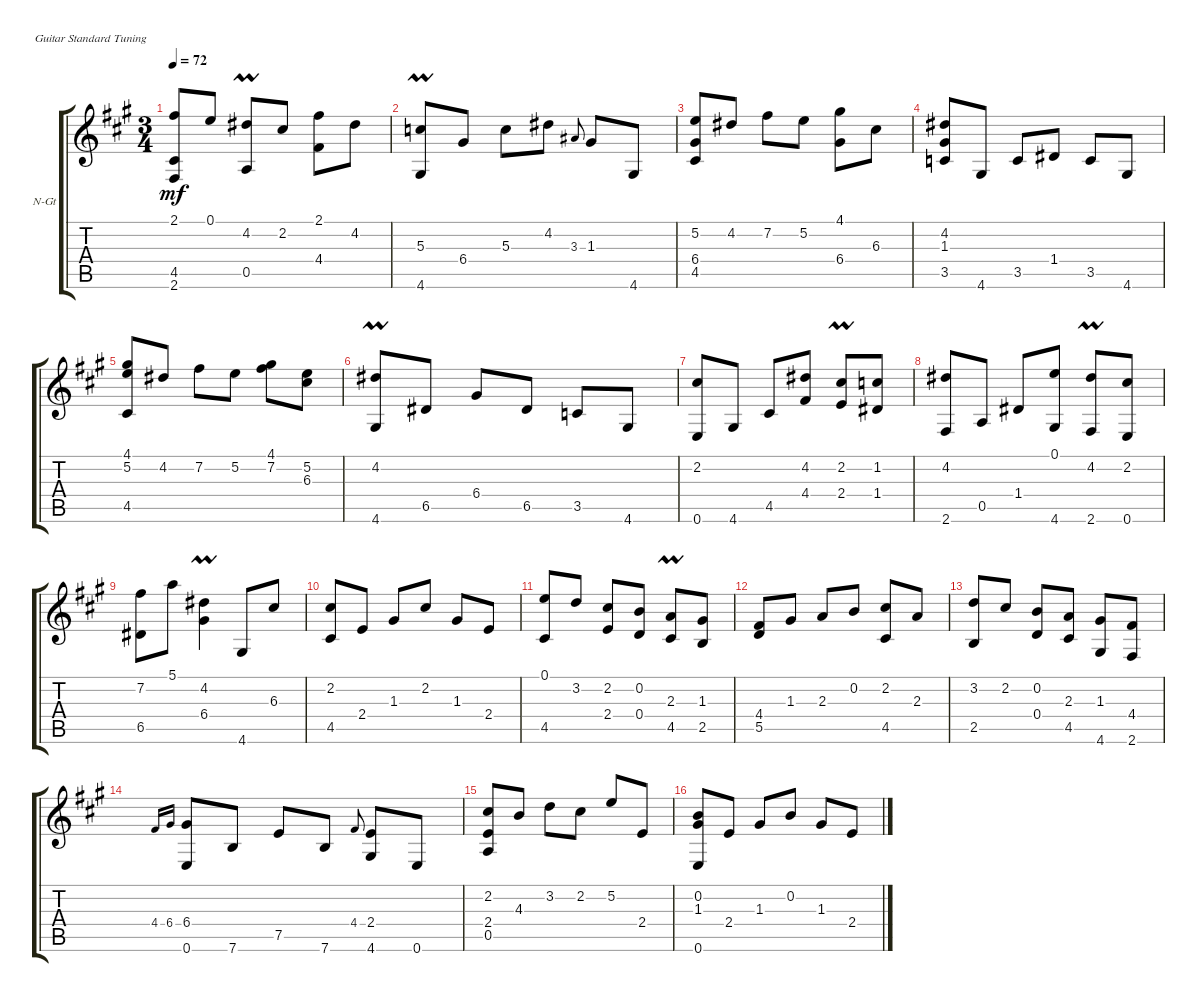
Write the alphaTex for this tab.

\defaultSystemsLayout 4
\bracketExtendMode groupsimilarinstruments
\firstSystemTrackNameOrientation horizontal
\otherSystemsTrackNameOrientation horizontal
\track ("Nylon Guitar" "N-Gt") {instrument acousticguitarnylon}
\staff {score tabs}
\tuning (E4 B3 G3 D3 A2 E2)
\ts (3 4)
\tempo 72
\clef g2
\ks a
(2.1 2.6 4.5).8{dy mf} 0.1.8 (4.2{umordent} 0.5).8 2.2.8 (2.1 4.4).8 4.2.8 |
(4.6 5.3{umordent}).8 6.4.8 5.3.8 4.2.8 3.3.8{gr onbeat} 1.3.8 4.6.8 |
(6.4 4.5 5.2).8 4.2.8 7.2.8 5.2.8 (4.1 6.4).8 6.3.8 |
(4.2 3.5 1.3).8 4.6.8 3.5.8 1.4.8 3.5.8 4.6.8 |
(4.1 5.2 4.5).8 4.2.8 7.2.8 5.2.8 (4.1 7.2).8 (5.2 6.3).8 |
(4.2{umordent} 4.6).8 6.5.8 6.4.8 6.5.8 3.5.8 4.6.8 |
(2.2 0.6).8 4.6.8 4.5.8 (4.2 4.4).8 (2.2{umordent} 2.4).8 (1.2 1.4).8 |
(4.2 2.6).8 0.5.8 1.4.8 (0.1 4.6).8 (4.2{umordent} 2.6).8 (2.2 0.6).8 |
(7.2 6.5).8 5.1.8 (4.2{umordent} 6.4).4 4.6.8 6.3.8 |
(2.2 4.5).8 2.4.8 1.3.8 2.2.8 1.3.8 2.4.8 |
(0.1 4.5).8 3.2.8 (2.2 2.4).8 (0.2 0.4).8 (2.3{umordent} 4.5).8 (1.3 2.5).8 |
(4.4 5.5).8 1.3.8 2.3.8 0.2.8 (2.2 4.5).8 2.3.8 |
(3.2 2.5).8 2.2.8 (0.2 0.4).8 (2.3 4.5).8 (1.3 4.6).8 (4.4 2.6).8 |
4.4.16{gr onbeat} 6.4.16{gr onbeat} (6.4 0.6).8 7.6.8 7.5.8 7.6.8 4.4.8{gr onbeat} (2.4 4.6).8 0.6.8 |
(2.2 0.5 2.4).8 4.3.8 3.2.8 2.2.8 5.2.8 2.4.8 |
(1.3 0.2 0.6).8 2.4.8 1.3.8 0.2.8 1.3.8 2.4.8
